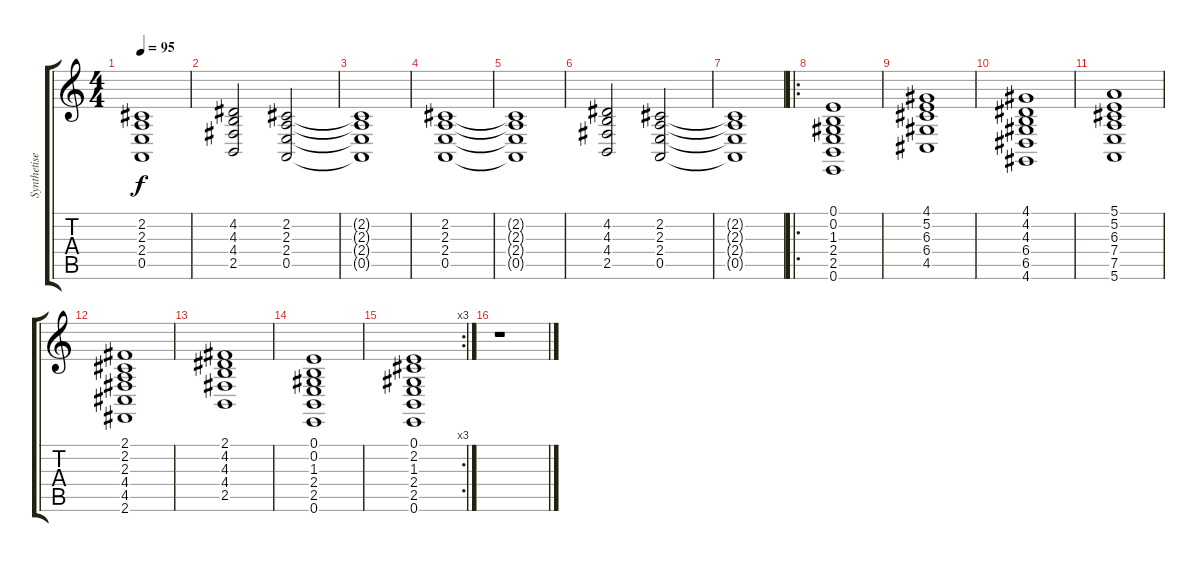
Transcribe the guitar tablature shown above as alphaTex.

\track ("Synthetiseur" "Synthetise") {instrument synthstrings1}
\staff {score tabs}
\tuning (E4 B3 G3 D3 A2 E2) {hide}
\ts (4 4)
\tempo 95
\clef g2
\ks c
(2.2{t} 2.3{t} 2.4{t} 0.5{t}).1{dy f} |
(4.2 4.3 4.4 2.5).2 (2.2 2.3 2.4 0.5).2 |
(2.2{t} 2.3{t} 2.4{t} 0.5{t}).1 |
(2.2 2.3 2.4 0.5).1 |
(2.2{t} 2.3{t} 2.4{t} 0.5{t}).1 |
(4.2 4.3 4.4 2.5).2 (2.2 2.3 2.4 0.5).2 |
(2.2{t} 2.3{t} 2.4{t} 0.5{t}).1 |
\ro
(0.1 0.2 1.3 2.4 2.5 0.6).1 |
(4.1 5.2 6.3 6.4 4.5).1 |
(4.1 4.2 4.3 6.4 6.5 4.6).1 |
(5.1 5.2 6.3 7.4 7.5 5.6).1 |
(2.1 2.2 2.3 4.4 4.5 2.6).1 |
(2.1 4.2 4.3 4.4 2.5).1 |
(0.1 0.2 1.3 2.4 2.5 0.6).1 |
\rc 3
(0.1 2.2 1.3 2.4 2.5 0.6).1 |
r.1
